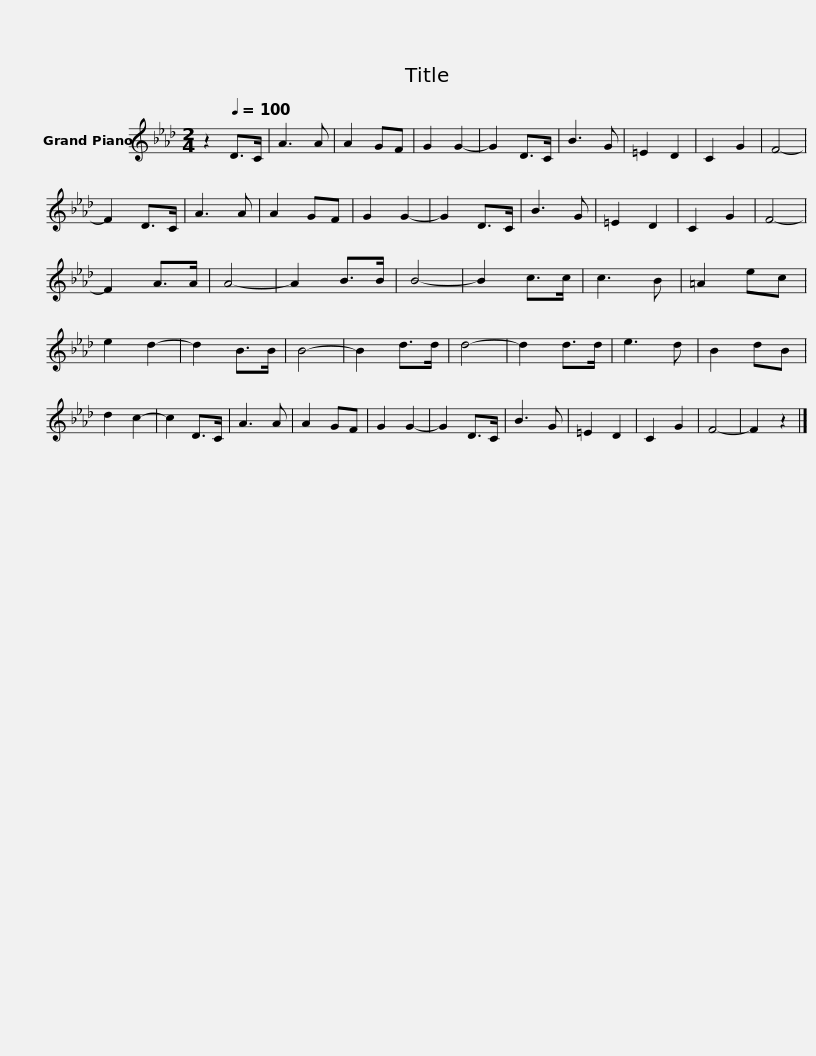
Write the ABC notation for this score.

X:1
L:1/8
M:2/4
I:linebreak $
K:Ab
V:1 treble
V:1
 z2[Q:1/4=100] D>C | A3 A | A2 GF | G2 G2- | G2 D>C | %5
 B3 G | =E2 D2 | C2 G2 | F4- | F2 D>C | %10
 A3 A | A2 GF | G2 G2- |$ G2 D>C | B3 G | %15
 =E2 D2 | C2 G2 | F4- | F2 A>A | A4- | %20
 A2 B>B | B4- | B2 c>c | c3 B | =A2 ec | %25
 e2 d2- | d2 B>B |$ B4- | B2 d>d | d4- | %30
 d2 d>d | e3 d | B2 dB | d2 c2- | c2 D>C | %35
 A3 A | A2 GF | G2 G2- | G2 D>C | B3 G | %40
 =E2 D2 |$ C2 G2 | F4- | F2 z2 |] %44
